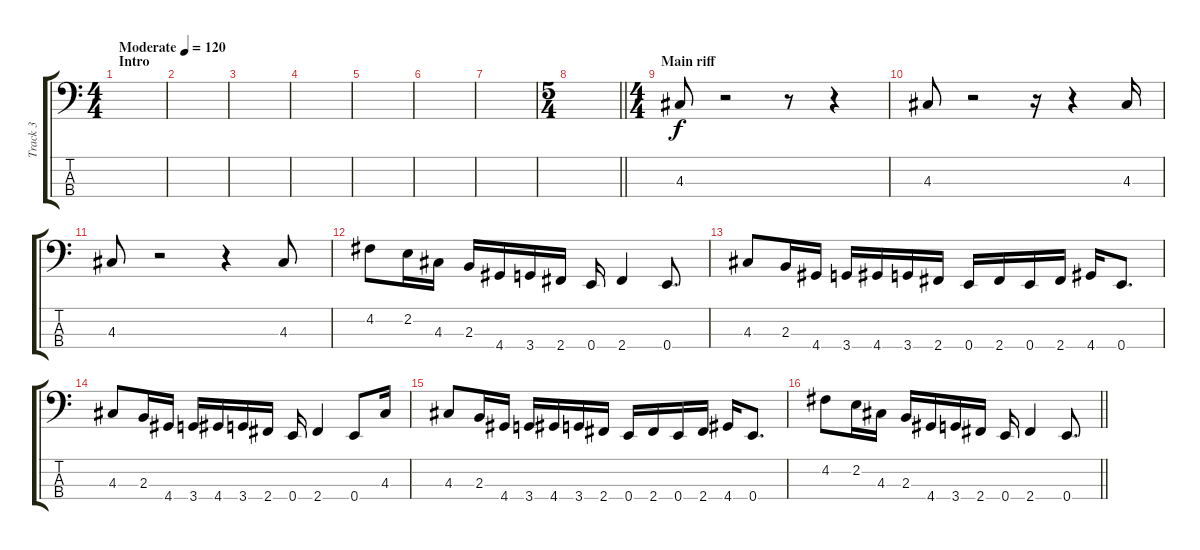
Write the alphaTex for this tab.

\track ("Track 3" "Track 3") {instrument electricbassfinger}
\staff {score tabs}
\tuning (G2 D2 A1 E1) {hide}
\ts (4 4)
\section ("" "Intro")
\tempo (120 "Moderate")
\clef f4
\ks c
|
|
|
|
|
|
|
\ts (5 4)
\barLineRight lightlight
|
\ts (4 4)
\section ("" "Main riff")
4.3.8 r.2 r.8 r.4 |
4.3.8 r.2 r.16 r.4 4.3.16 |
4.3.8 r.2 r.4 4.3.8 |
4.2.8 2.2.16 4.3.16 2.3.16 4.4.16 3.4.16 2.4.16 0.4.16 2.4.4 0.4.8{d} |
4.3.8 2.3.16 4.4.16 3.4.16 4.4.16 3.4.16 2.4.16 0.4.16 2.4.16 0.4.16 2.4.16 4.4.16 0.4.8{d} |
4.3.8 2.3.16 4.4.16 3.4.16 4.4.16 3.4.16 2.4.16 0.4.16 2.4.4 0.4.8 4.3.16 |
4.3.8 2.3.16 4.4.16 3.4.16 4.4.16 3.4.16 2.4.16 0.4.16 2.4.16 0.4.16 2.4.16 4.4.16 0.4.8{d} |
\barLineRight lightlight
4.2.8 2.2.16 4.3.16 2.3.16 4.4.16 3.4.16 2.4.16 0.4.16 2.4.4 0.4.8{d}
